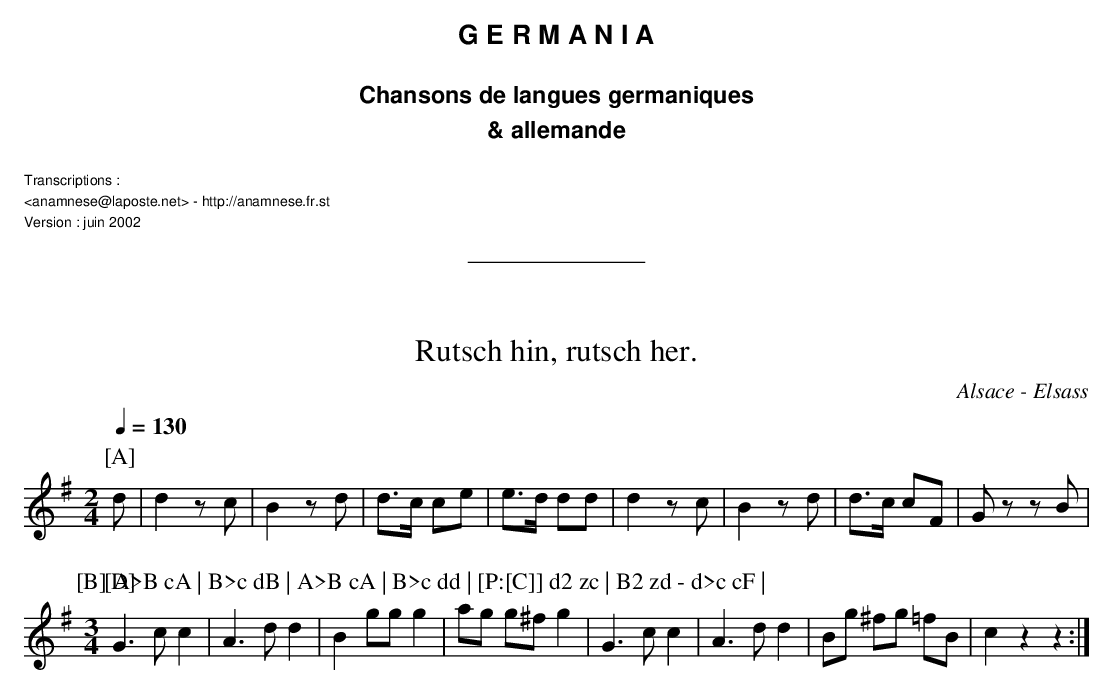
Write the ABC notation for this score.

X:1
T:Rutsch hin, rutsch her.
O:Alsace - Elsass
M:2/4
L:1/8
Q:1/4=130
K:G
P:[A]
d | d2 z c | B2 z d | d>c ce | e>d dd | d2 z c | B2 z d | d>c cF | G zz B |
P:[B] A>B cA | B>c dB | A>B cA | B>c dd | [P:[C]] d2 zc | B2 zd - d>c cF |
M:3/4
P:[D]
G3cc2 | A3dd2 | B2 ggg2 | ag g^f g2 | G3cc2 | A3dd2 | Bg ^fg =fB | c2 z2z2 :|
